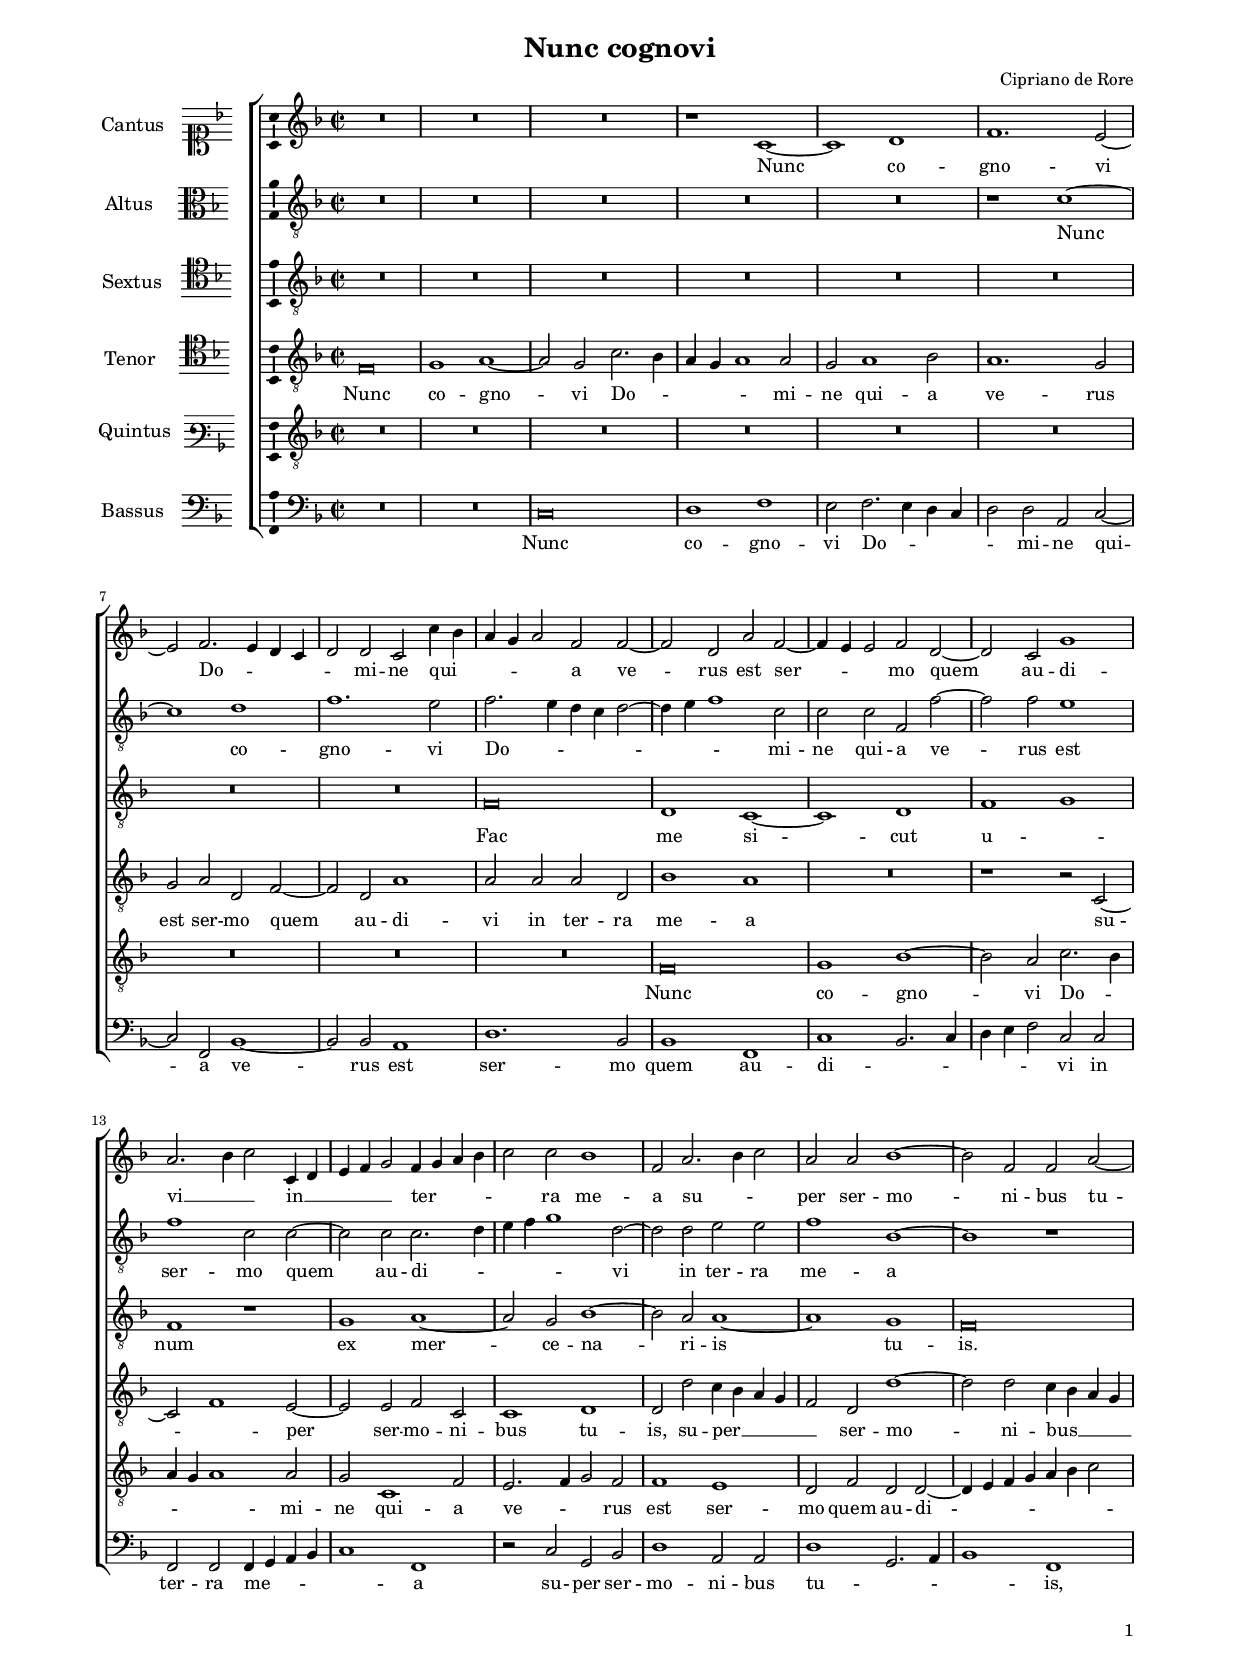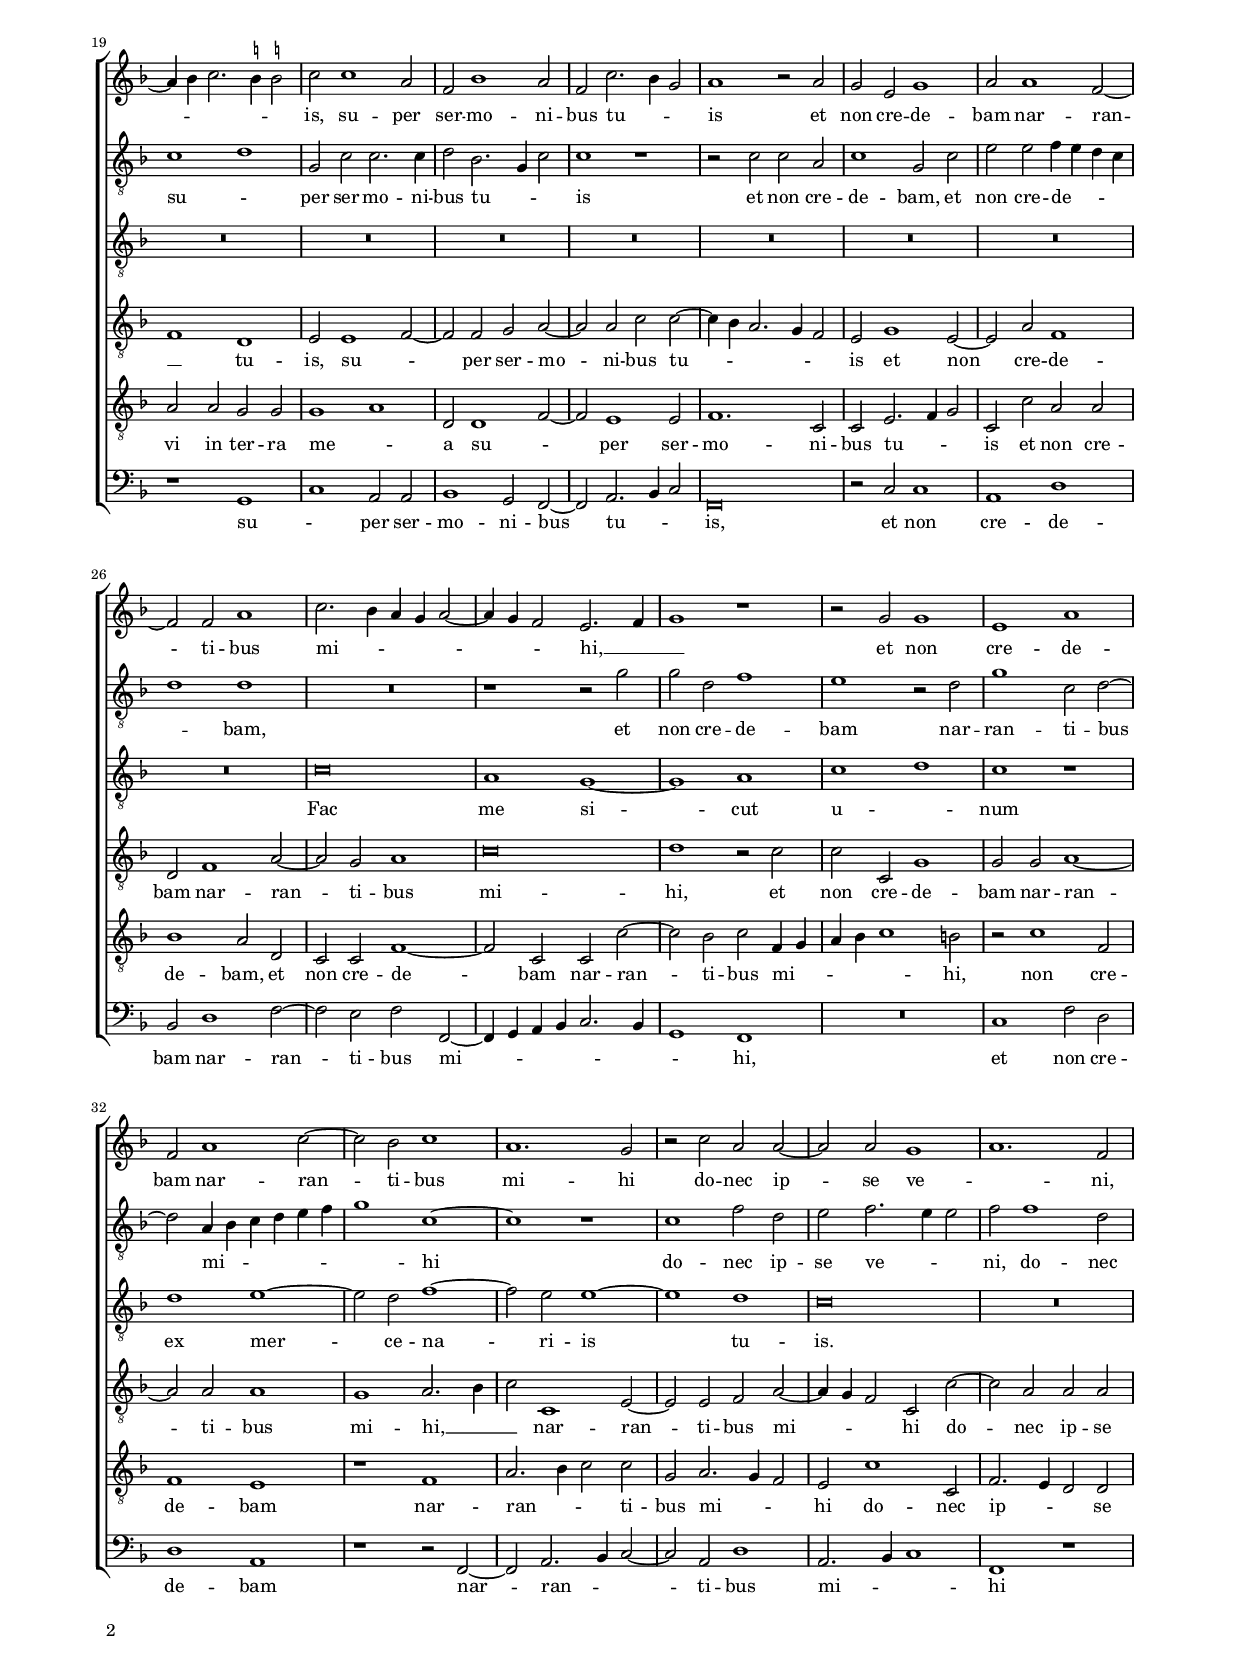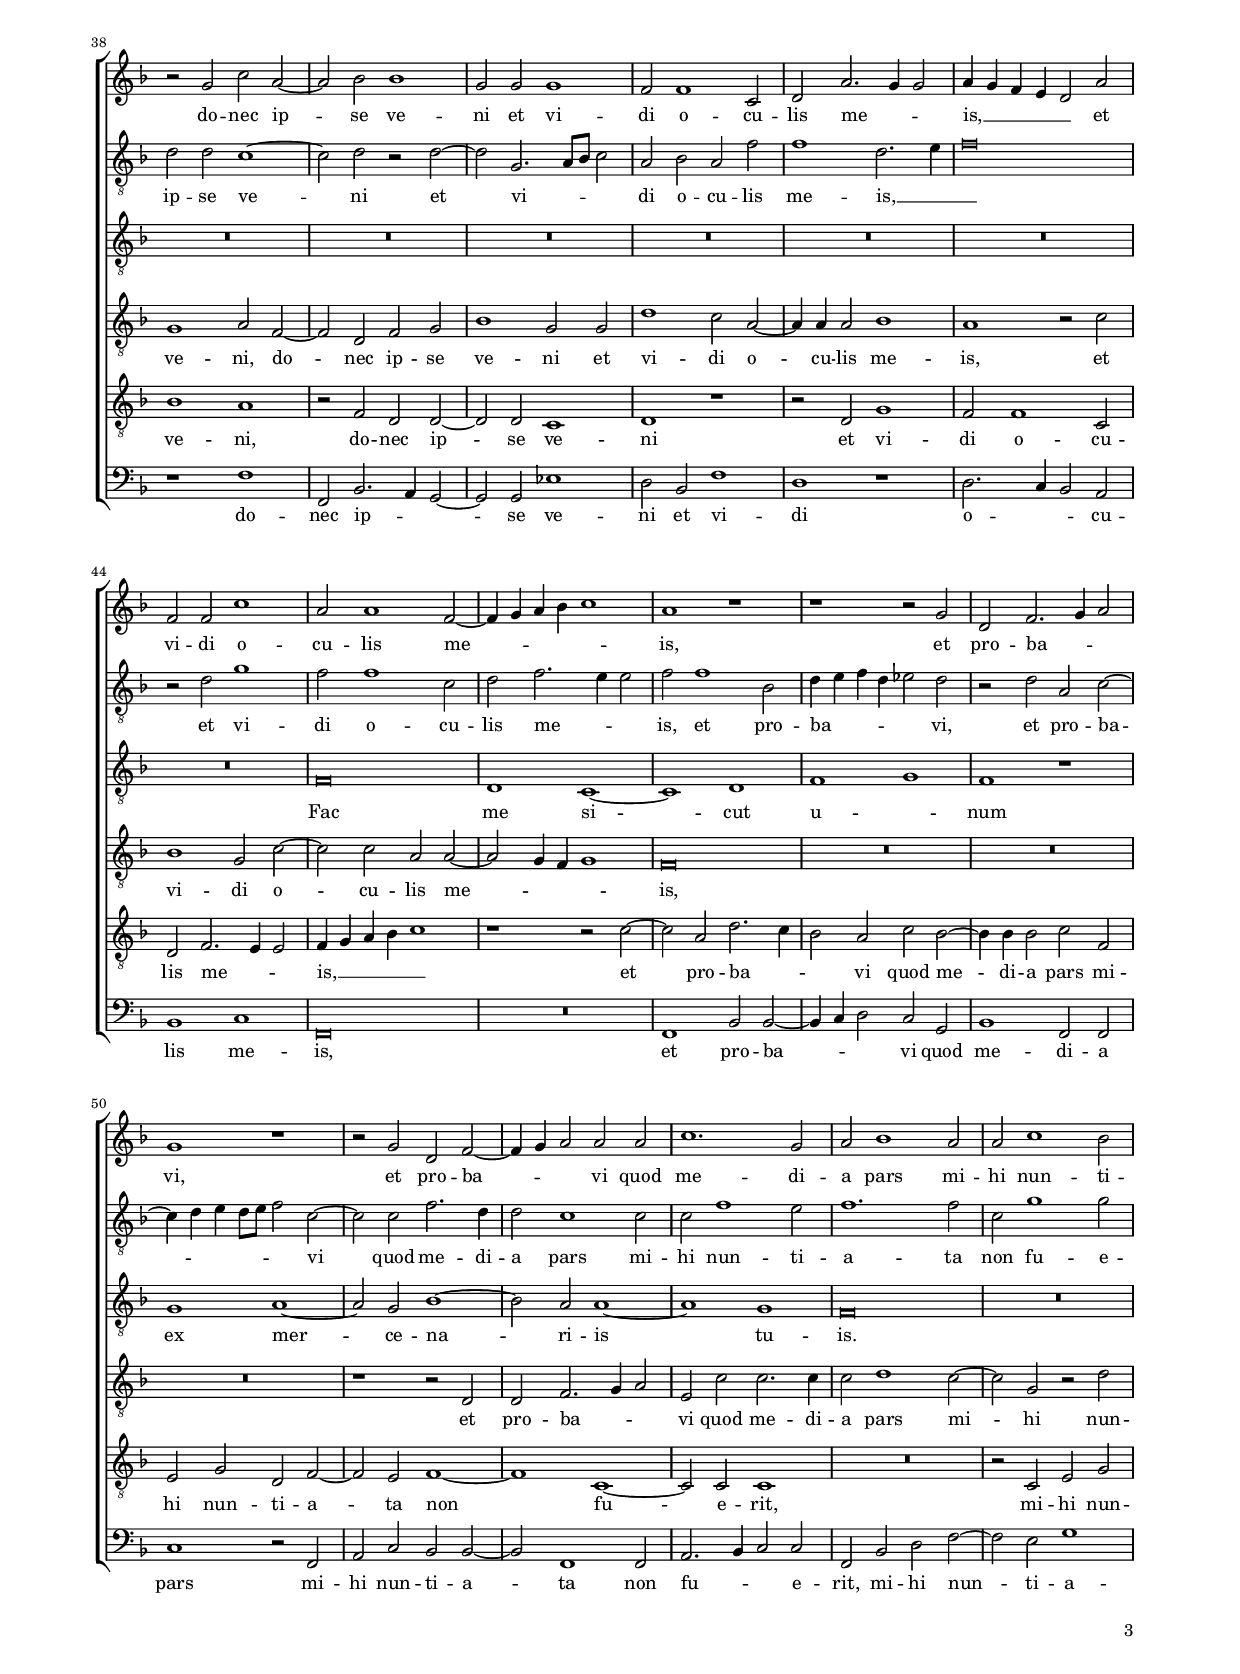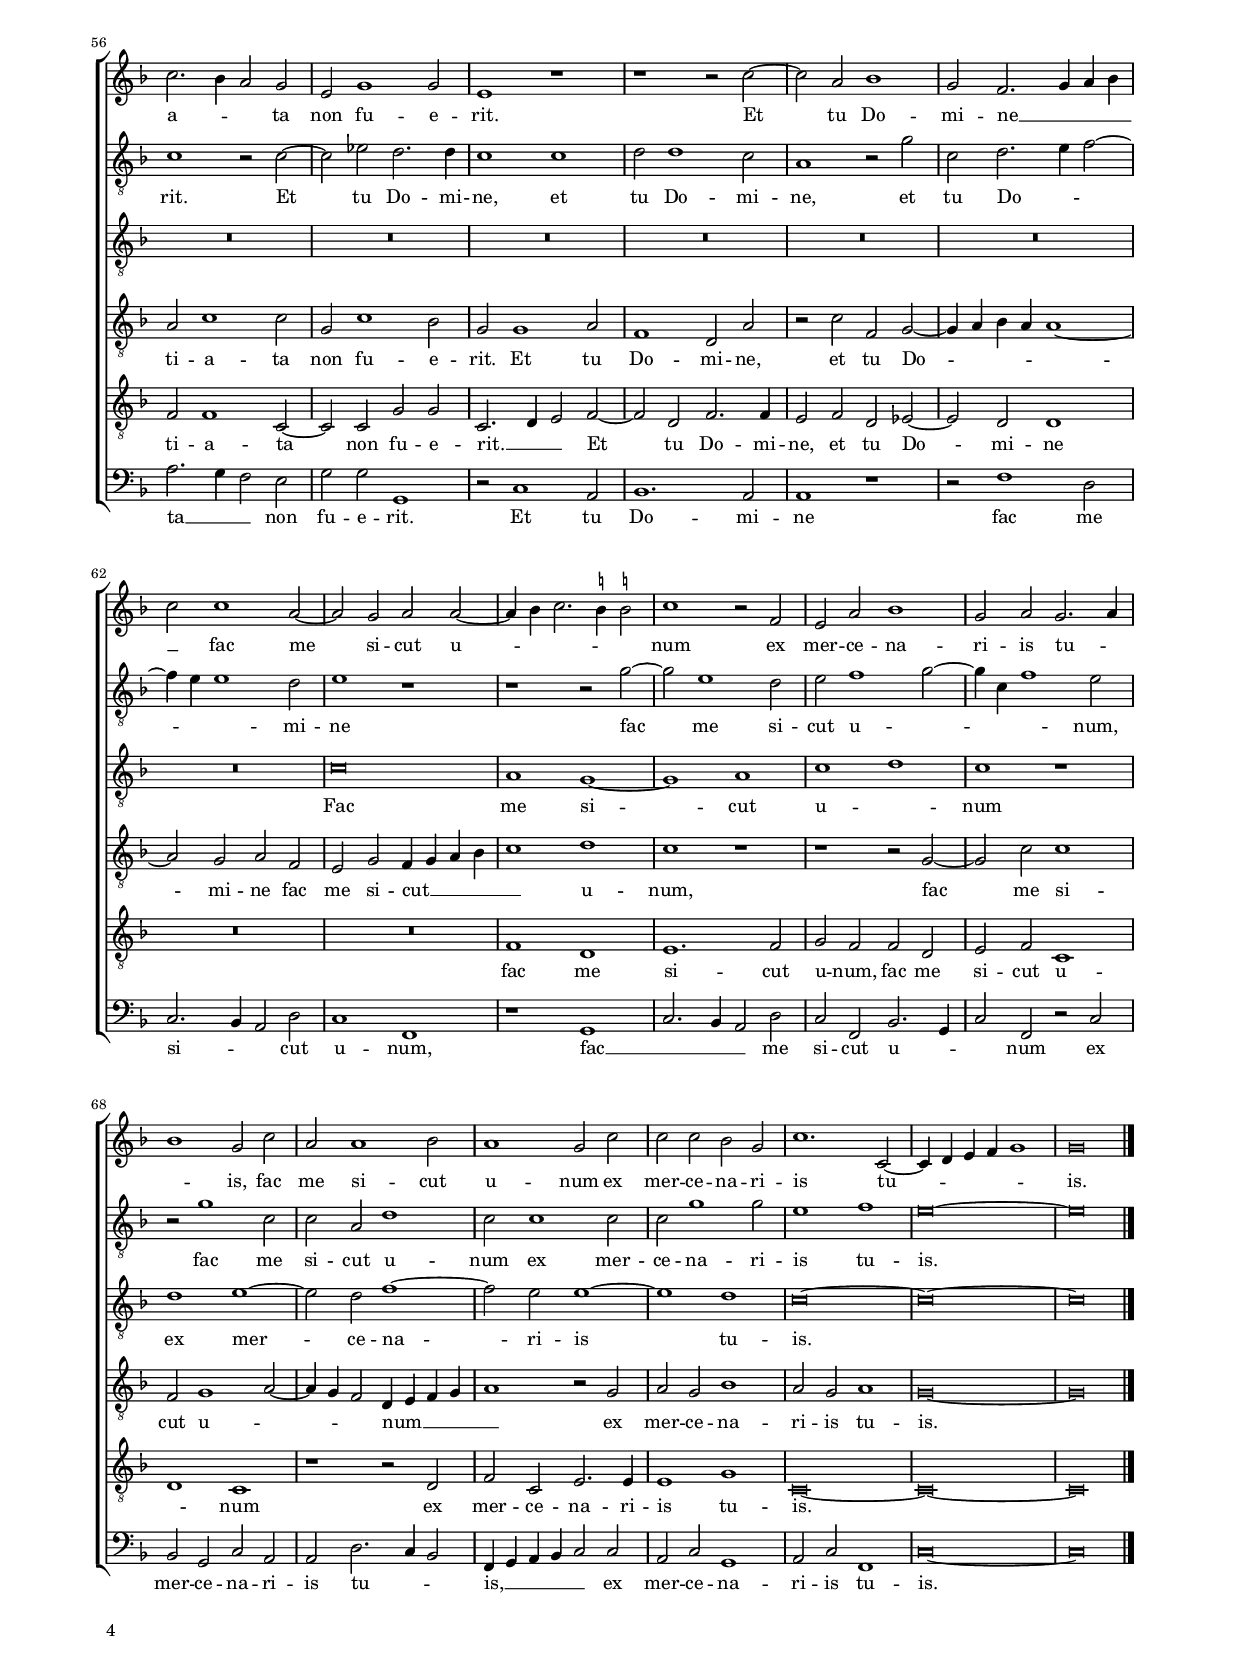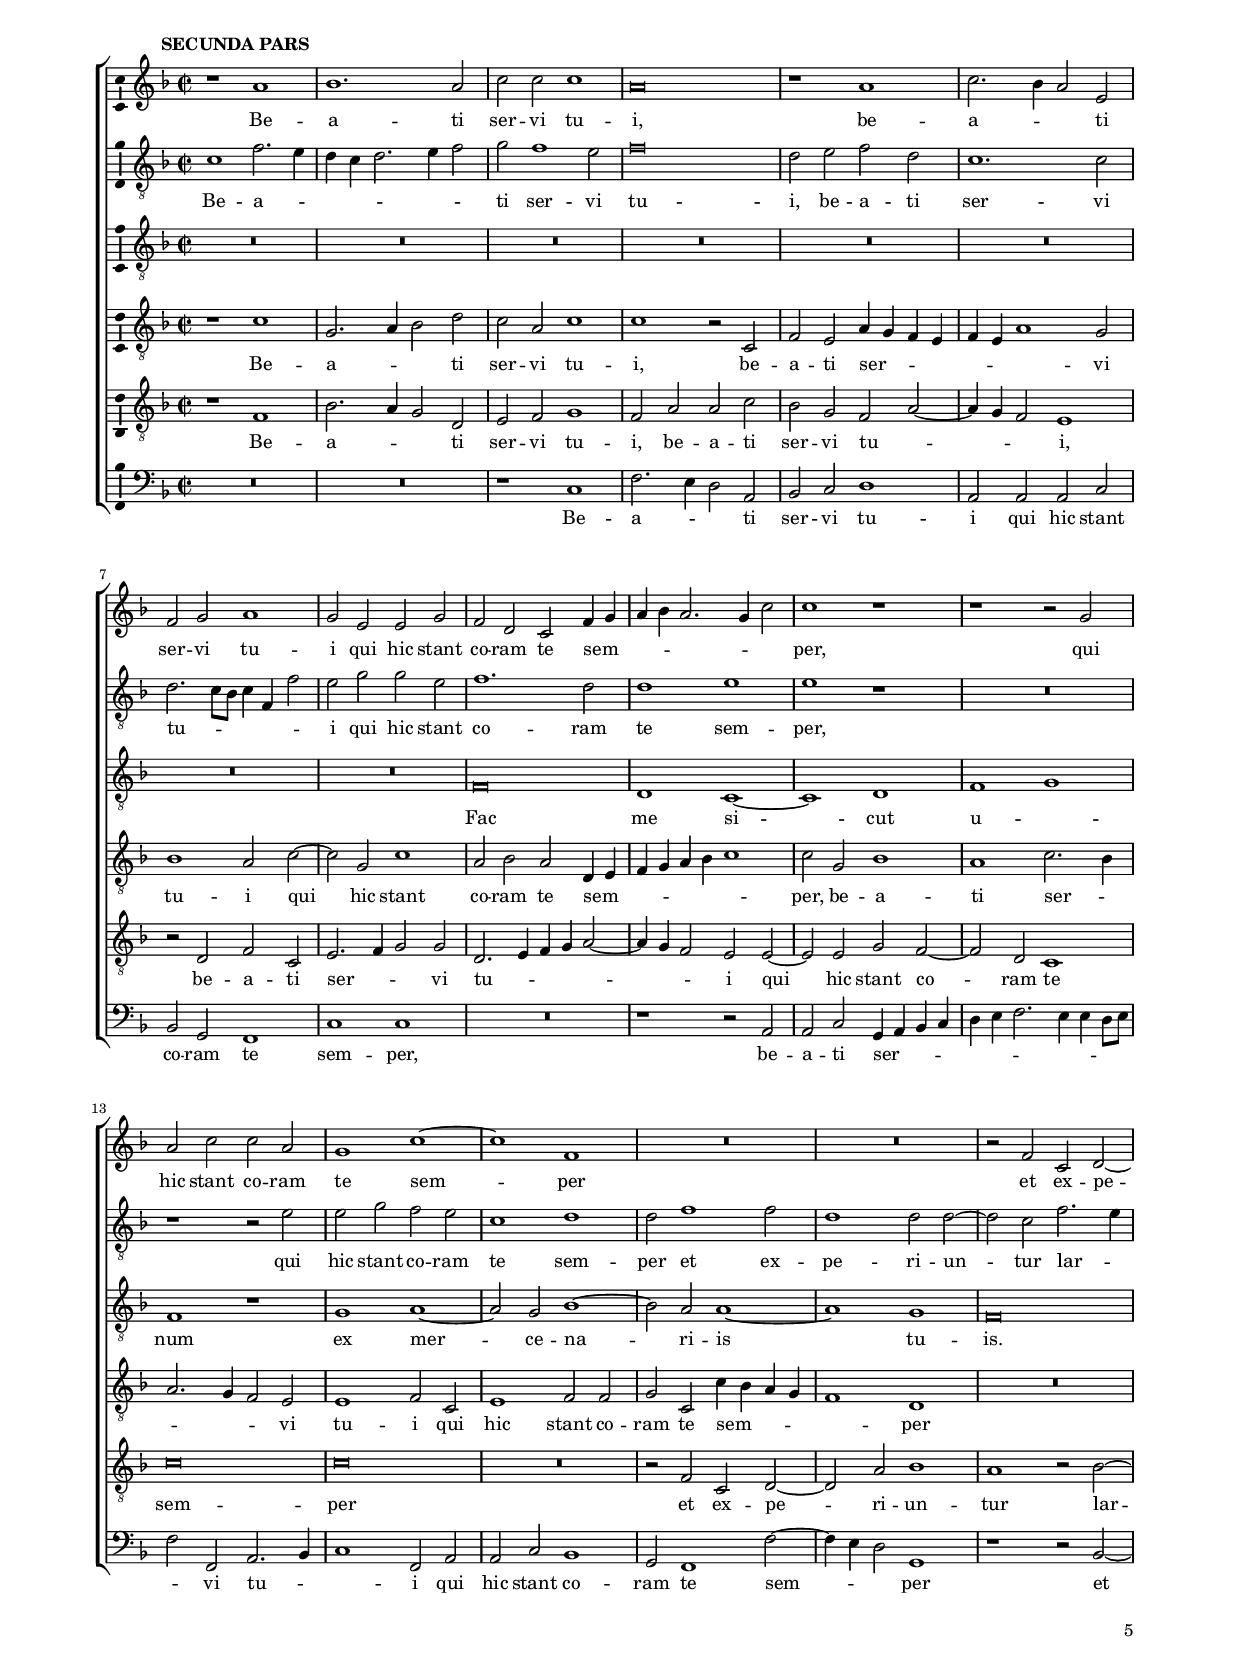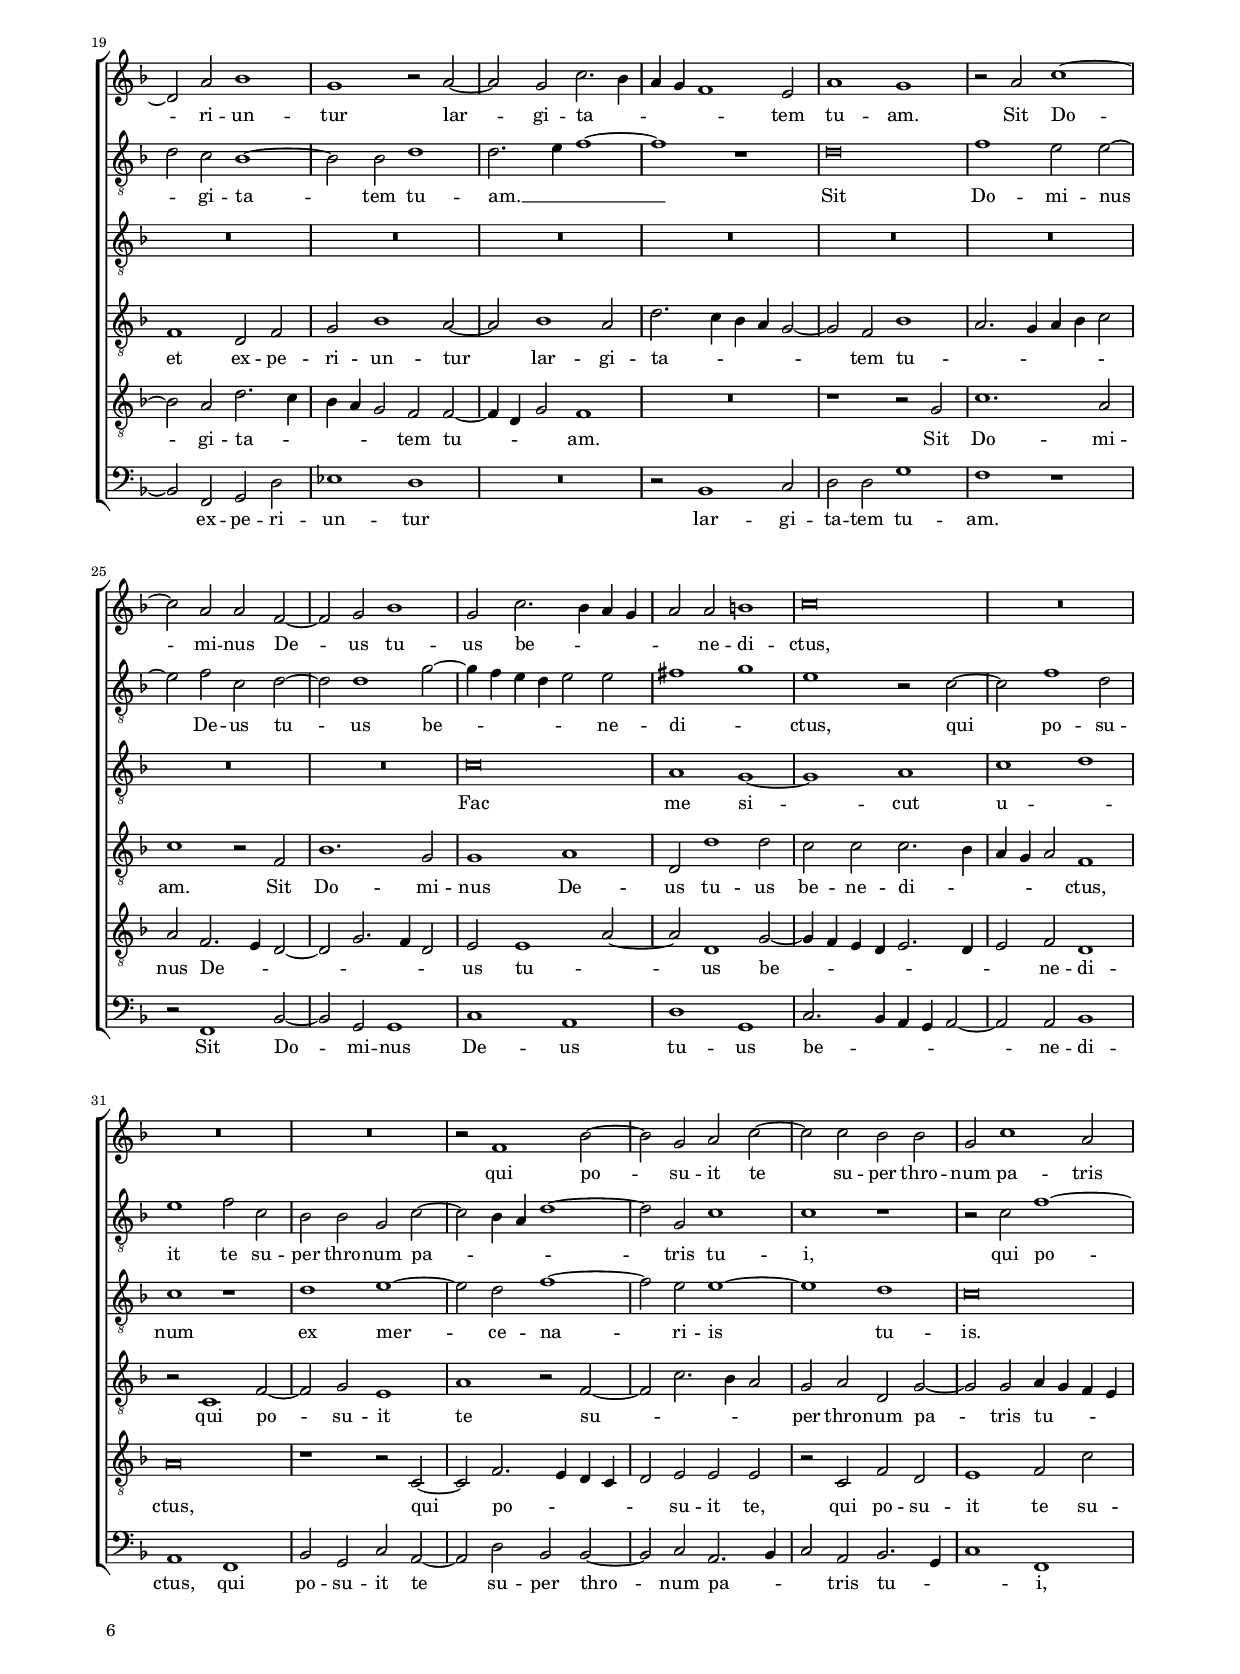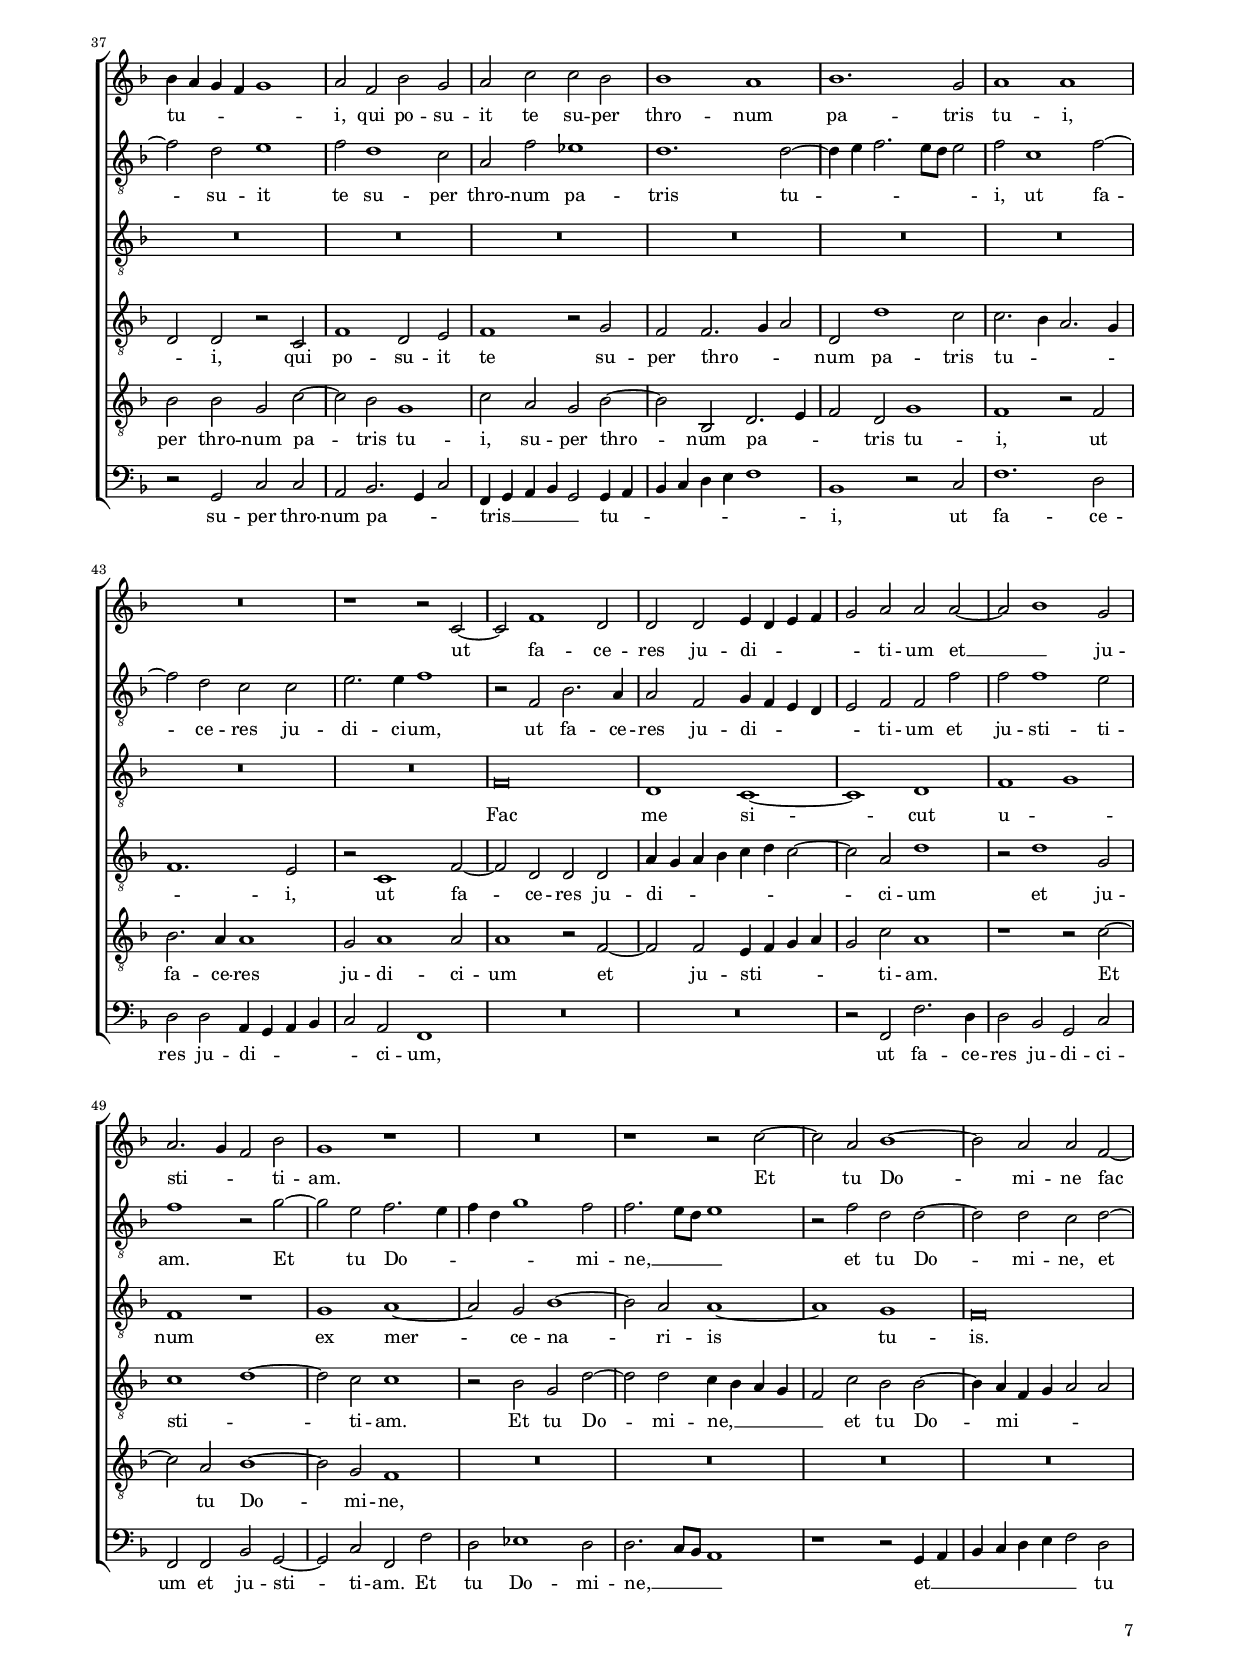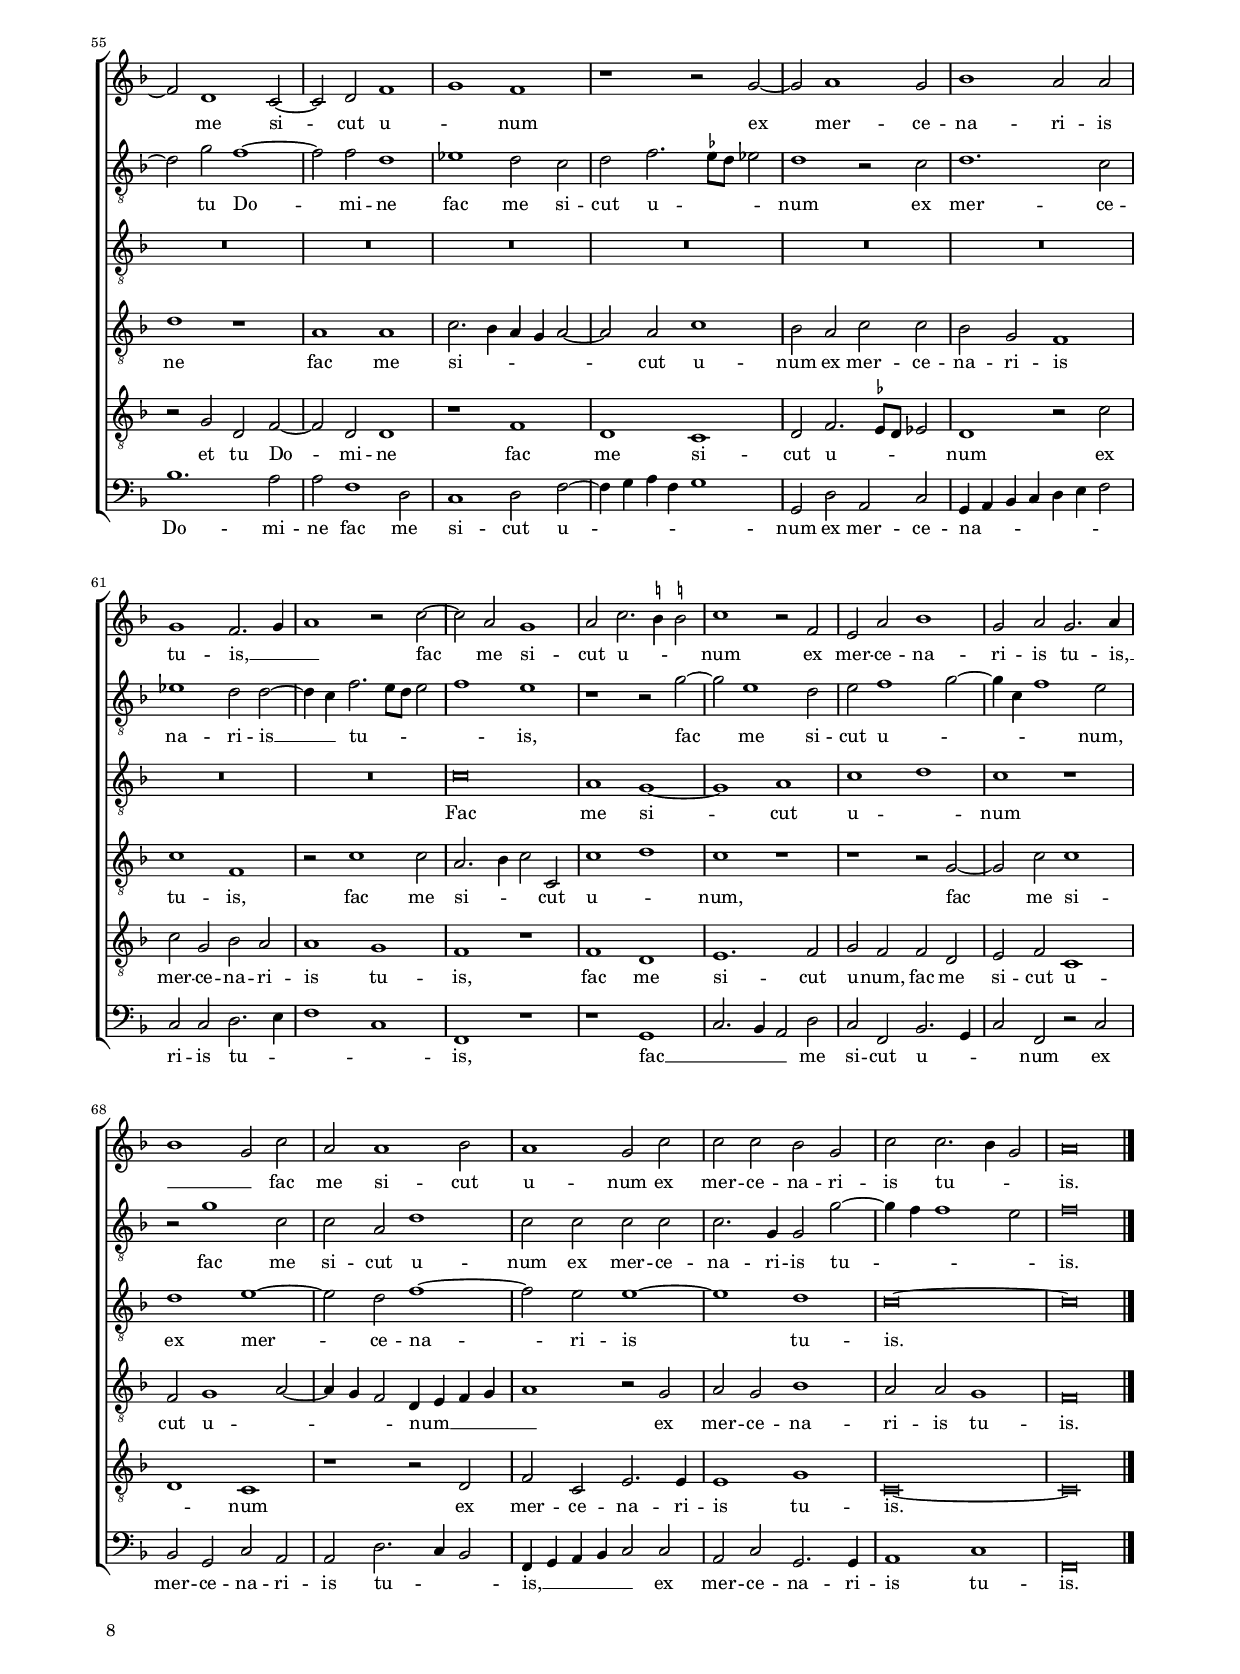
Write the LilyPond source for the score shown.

\header
{
  title="Nunc cognovi"
  composer="Cipriano de Rore"
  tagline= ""
}

\version "2.24.1"
\language deutsch
#(set-global-staff-size 15)
% #(set-default-paper-size "letter")
#(ly:set-option 'point-and-click #f)


	ficta = { \once \set suggestAccidentals = ##t }
	
	forget = #(define-music-function (music) (ly:music?) #{
		\accidentalStyle forget
		$music
		\accidentalStyle default
		#})

 

\paper
	{
	top-margin = 1.5 \cm
	bottom-margin = 1 \cm
	left-margin = 1.8 \cm
	right-margin = 1.8 \cm
	ragged-bottom = ##f
	ragged-last-bottom = ##t
	print-page-number = ##f
	score-system-spacing = #'((basic-distance . 17) (minimum-distance . 14) (padding . 5) (strechability . 250))
	system-system-spacing = #'((basic-distance . 17) (minimum-distance . 14) (padding . 5) (strechability . 250))
	oddFooterMarkup=\markup   \fill-line { "" \fromproperty #'page:page-number-string }
	evenFooterMarkup=\markup  \fill-line { \fromproperty #'page:page-number-string "" }
	last-bottom-spacing = #'((basic-distance . 12) (minimum-distance . 7) (padding . 4))
	systems-per-page = 3
%   page-count = 6
%	min-systems-per-page = 3
	}

global = {
	\key f \major
	\time 2/2 \set Score.measureLength = #(ly:make-moment 2/1)
    \set Score.tempoHideNote = ##t
    \tempo 2 = 90
    \skip 1*2*74  \bar "|."
	}
    


incipitcantus = \markup { \score {
	{
	\set Staff.instrumentName = \markup { \fontsize #1 "Cantus" }
	\key f \major
	\clef soprano
	s4 \bar ""
	}
	\layout  {
	raggedright = ##t
	indent = 1.6 \cm
	line-width = 2.4 \cm
	\context { \Staff \remove Time_signature_engraver }
	\override Staff.Clef.Y-extent = #'(0 . 0)
	}} \hspace #1 }
      
      
incipitaltus = \markup { \score {
	{
	\set Staff.instrumentName = \markup { \fontsize #1 "Altus" }
	\key f \major
	\clef alto
	s4 \bar ""
	}
	\layout  {
	raggedright = ##t
	indent = 1.6 \cm
	line-width = 2.4 \cm
	\context { \Staff \remove Time_signature_engraver }
	\override Staff.Clef.Y-extent = #'(0 . 0)
	}} \hspace #1 }


incipitsextus = \markup { \score {
	{
	\set Staff.instrumentName = \markup { \fontsize #1 "Sextus" }
	\key f \major
	\clef tenor
	s4 \bar ""
	}
	\layout  {
	raggedright = ##t
	indent = 1.6 \cm
	line-width = 2.4 \cm
	\context { \Staff \remove Time_signature_engraver }
	\override Staff.Clef.Y-extent = #'(0 . 0)
	}} \hspace #1 }


incipittenor = \markup { \score {
	{
	\set Staff.instrumentName = \markup { \fontsize #1 "Tenor" }
	\key f \major
	\clef tenor
	s4 \bar ""
	}
	\layout  {
	raggedright = ##t
	indent = 1.6 \cm
	line-width = 2.4 \cm
	\context { \Staff \remove Time_signature_engraver }
	\override Staff.Clef.Y-extent = #'(0 . 0)
	}} \hspace #1 }
      
      
incipitquintus = \markup { \score {
	{
	\set Staff.instrumentName = \markup { \fontsize #1 "Quintus" }
	\key f \major
	\clef varbaritone
	s4 \bar ""
	}
	\layout  {
	raggedright = ##t
	indent = 1.6 \cm
	line-width = 2.4 \cm
	\context { \Staff \remove Time_signature_engraver }
	\override Staff.Clef.Y-extent = #'(0 . 0)
	}} \hspace #1 }

      
incipitbassus = \markup { \score {
	{
	\set Staff.instrumentName = \markup { \fontsize #1 "Bassus" }
	\key f \major
	\clef bass
	s4 \bar ""
	}
	\layout  {
	raggedright = ##t
	indent = 1.6 \cm
	line-width = 2.4 \cm
	\context { \Staff \remove Time_signature_engraver }
	\override Staff.Clef.Y-extent = #'(0 . 0)
	}} \hspace #1 }


cantus =  \relative c''
	{
	R\breve
	R\breve
	R\breve
	r1 c,~
%5
	c1 d |
	f1. e2~
	e2 f2. e4 d c
	d2 d c c'4 b
	a4 g a2 f f~
%10
	f2 d a' f~ |
	f4 e e2 f d~
	d2 c g'1
	a2. b4 c2 c,4 d
	e4 f g2 f4 g a b
%15
	c2 c b1 |
	f2 a2. b4 c2
	a2 a b1~
	b2 f f a~
	a4 b c2. \ficta h4 \ficta h!2
%20
	c2 c1 a2 |
	f2 b1 a2
	f2 c'2. b4 g2
	a1 r2 a
	g2 e g1
%25
	a2 a1 f2~ |
	f2 f a1
	c2. b4 a g a2~
	a4 g f2 e2. f4
	g1 r
%30
	r2 g g1 |
	e1 a
	f2 a1 c2~
	c2 b c1
	a1. g2
%35
	r2 c a a~ |
	a2 a g1
	a1. f2
	r2 g c a~
	a2 b b1
%40
	g2 g g1 |
	f2 f1 c2
	d2 a'2. g4 g2
	a4 g f e d2 a'
	f2 f c'1
%45
	a2 a1 f2~ |
	f4 g a b c1
	a1 r
	r1 r2 g
	d2 f2. g4 a2
%50
	g1 r |
	r2 g d f~
	f4 g a2 a a
	c1. g2
	a2 b1 a2
%55
	a2 c1 b2 |
	c2. b4 a2 g
	e2 g1 g2
	e1 r
	r1 r2 c'~
%60
	c2 a b1 |
	g2 f2. g4 a b
	c2 c1 a2~
	a2 g a2 a~
	a4 b c2. \ficta h4 \ficta h!2
%65
	c1 r2 f, |
	e2 a b1
	g2 a g2. a4
	b1 g2 c
	a2 a1 b2
%70
	a1 g2 c |
	c2 c b g
	c1. c,2~
	c4 d e f g1
	g\breve |
	}


altus =  \relative c'
	{
	R\breve
	R\breve
	R\breve
	R\breve
%5
	R\breve |
	r1 c~
	c1 d
	f1. e2
	f2. e4 d c d2~
%10
	d4 e f1 c2 |
	c2 c f, f'~
	f2 f e1
	f1 c2 c~
	c2 c c2. d4
%15
	e4 f g1 d2~ |
	d2 d e e
	f1 b,~
	b1 r
	c1 d
%20
	g,2 c c2. c4 |
	d2 b2. g4 c2
	c1 r
	r2 c c a
	c1 g2 c
%25
	e2 e f4 e d c |
	d1 d
	R\breve
	r1 r2 g
	g2 d f1
%30
	e1 r2 d |
	g1 c,2 d~
	d2 a4 b c d e f
	g1 c,~
	c1 r
%35
	c1 f2 d |
	e2 f2. e4 e2
	f2 f1 d2
	d2 d c1~
	c2 d r d~
%40
	d2 g,2. a8 b c2 |
	a2 b a f'
	f1 d2. e4
	f\breve
	r2 d g1
%45
	f2 f1 c2 |
	d2 f2. e4 e2
	f2 f1 b,2
	d4 e f d es2 d
	r2 d a c~
%50
	c4 d e d8 e f2 c~ |
	c2 c f2. d4
	d2 c1 c2
	c2 f1 e2
	f1. f2
%55
	c2 g'1 g2 |
	c,1 r2 c~
	c2 es d2. d4
	c1 c
	d2 d1 c2
%60
	a1 r2 g' |
	c,2 d2. e4 f2~
	f4 e e1 d2
	e1 r
	r1 r2 g~
%65
	g2 e1 d2 |
	e2 f1 g2~
	g4 c, f1 e2
	r2 g1 c,2
	c2 a d1
%70
	c2 c1 c2 |
	c2 g'1 g2
	e1 f
	e\breve~
	e\breve |
	}


sextus = \relative c'
	{
	R\breve
	R\breve
	R\breve
	R\breve
%5
	R\breve |
	R\breve
	R\breve
	R\breve
	f,\breve
%10
	d1 c~ |
	c1 d
	f1 g
	f1 r
	g1 a~
%15
	a2 g b1~ |
	b2 a a1~
	a1 g
	f\breve
	R\breve
%20
	R\breve |
	R\breve
	R\breve
	R\breve
	R\breve
%25
	R\breve |
	R\breve
	c'\breve
	a1 g~
	g1 a
%30
	c1 d |
	c1 r
	d1 e~
	e2 d f1~
	f2 e e1~
%35
	e1 d |
	c\breve
	R\breve
	R\breve
	R\breve
%40
	R\breve |
	R\breve
	R\breve
	R\breve
	R\breve
%45
	f,\breve
	d1 c~ |
	c1 d
	f1 g
	f1 r
%50
	g1 a~
	a2 g b1~ |
	b2 a a1~
	a1 g
	f\breve
%55
	R\breve
	R\breve |
	R\breve
	R\breve
	R\breve
%60
	R\breve
	R\breve |
	R\breve
	c'\breve
	a1 g~
%65
	g1 a
	c1 d |
	c1 r
	d1 e~
	e2 d f1~
%70
	f2 e e1~
	e1 d |
	c\breve~
	c\breve~
	c\breve |
	}


tenor =  \relative c'
	{
	f,\breve
	g1 a~
	a2 g c2. b4
	a4 g a1 a2
%5
	g2 a1 b2 |
	a1. g2
	g2 a d, f~
	f2 d a'1
	a2 a a d,
%10
	b'1 a |
	R\breve
	r1 r2 c,~
	c2 f1 e2~
	e2 e f c
%15
	c1 d |
	d2 d' c4 b a g
	f2 d d'1~
	d2 d c4 b a g
	f1 d
%20
	e2 e1 f2~ |
	f2 f g a~
	a2 a c c~
	c4 b a2. g4 f2
	e2 g1 e2~
%25
	e2 a f1 |
	d2 f1 a2~
	a2 g a1
	c\breve
	d1 r2 c
%30
	c2 c, g'1 |
	g2 g a1~
	a2 a a1
	g1 a2. b4
	c2 c,1 e2~
%35
	e2 e f a~ |
	a4 g f2 c c'~
	c2 a a a
	g1 a2 f~
	f2 d f g
%40
	b1 g2 g |
	d'1 c2 a~
	a4 a a2 b1
	a1 r2 c
	b1 g2 c~
%45
	c2 c a a~ |
	a2 g4 f g1
	f\breve
	R\breve
	R\breve
%50
	R\breve |
	r1 r2 d
	d2 f2. g4 a2
	e2 c' c2. c4
	c2 d1 c2~
%55
	c2 g r d' |
	a2 c1 c2
	g2 c1 b2
	g2 g1 a2
	f1 d2 a'
%60
	r2 c f, g~ |
	g4 a b a a1~
	a2 g a f
	e2 g f4 g a b
	c1 d
%65
	c1 r |
	r1 r2 g~
	g2 c c1
	f,2 g1 a2~
	a4 g f2 d4 e f g
%70
	a1 r2 g |
	a2 g b1
	a2 g a1
	g\breve~
	g\breve |
	}


quintus  =  \relative c'
	{
	R\breve
	R\breve
	R\breve
	R\breve
%5
	R\breve |
	R\breve
	R\breve
	R\breve
	R\breve
%10
	f,\breve
	g1 b~
	b2 a c2. b4
	a4 g a1 a2
	g2 c,1 f2
%15
	e2. f4 g2 f |
	f1 e
	d2 f d d~
	d4 e f g a b c2
	a2 a g g
%20
	g1 a |
	d,2 d1 f2~
	f2 e1 e2
	f1. c2
	c2 e2. f4 g2
%25
	c,2 c' a a |
	b1 a2 d,
	c2 c f1~
	f2 c c c'~
	c2 b c f,4 g
%30
	a4 b c1 h2 |
	r2 c1 f,2
	f1 e
	r1 f
	a2. b4 c2 c
%35
	g2 a2. g4 f2 |
	e2 c'1 c,2
	f2. e4 d2 d
	b'1 a
	r2 f d d~
%40
	d2 d c1 |
	d1 r
	r2 d g1
	f2 f1 c2
	d2 f2. e4 e2
%45
	f4 g a b c1 |
	r1 r2 c~
	c2 a d2. c4
	b2 a c b~
	b4 b b2 c f,
%50
	e2 g d f~ |
	f2 e f1~
	f1 c~
	c2 c c1
	R\breve
%55
	r2 c e g |
	f2 f1 c2~
	c2 c g' g
	c,2. d4 e2 f~
	f2 d f2. f4
%60
	e2 f d es~ |
	es2 d d1
	R\breve
	R\breve
	f1 d
%65
	e1. f2 |
	g2 f f d
	e2 f c1
	d1 c
	r1 r2 d
%70
	f2 c e2. e4 |
	e1 g
	c,\breve~
	c\breve~
	c\breve |
	}


bassus  =  \relative c
	{
	R\breve
	R\breve
	c\breve
	d1 f
%5
	e2 f2. e4 d c |
	d2 d a c~
	c2 f, b1~
	b2 b a1
	d1. b2
%10
	b1 f |
	c'1 b2. c4
	d4 e f2 c c
	f,2 f f4 g a b
	c1 f,
%15
	r2 c' g b |
	d1 a2 a
	d1 g,2. a4
	b1 f
	r1 g
%20
	c1 a2 a |
	b1 g2 f~
	f2 a2. b4 c2
	f,\breve
	r2 c' c1
%25
	a1 d |
	b2 d1 f2~
	f2 e f f,~
	f4 g a b c2. b4
	g1 f
%30
	R\breve |
	c'1 f2 d
	d1 a
	r1 r2 f~
	f2 a2. b4 c2~
%35
	c2 a d1 |
	a2. b4 c1
	f,1 r
	r1 f'
	f,2 b2. a4 g2~
%40
	g2 g es'1 |
	d2 b f'1
	d1 r
	d2. c4 b2 a
	b1 c
%45
	f,\breve |
	R\breve
	f1 b2 b~
	b4 c d2 c g
	b1 f2 f
%50
	c'1 r2 f, |
	a2 c b b~
	b2 f1 f2
	a2. b4 c2 c
	f,2 b d f~
%55
	f2 e g1 |
	a2. g4 f2 e
	g2 g g,1
	r2 c1 a2
	b1. a2
%60
	a1 r |
	r2 f'1 d2
	c2. b4 a2 d
	c1 f,
	r1 g
%65
	c2. b4 a2 d |
	c2 f, b2. g4
	c2 f, r c'
	b2 g c a
	a2 d2. c4 b2
%70
	f4 g a b c2 c |
	a2 c g1
	a2 c f,1
	c'\breve~
	c\breve |
	}


lyricscantus = \lyricmode {
    Nunc co -- gno -- vi Do -- _ _ _ _ mi -- ne qui -- _ _ _ _ a ve -- rus est ser -- _ _ mo
    quem au -- di -- vi __ _ _ in __ _ _ _ _ ter -- _ _ _ _ ra me -- a
    su -- _ _ per ser -- mo -- ni -- bus tu -- _ _ _ _ is,
    su -- per ser -- mo -- ni -- bus tu -- _ _ is
    et non cre -- de -- bam nar -- ran -- ti -- bus mi -- _ _ _ _ _ _ hi, __ _ _
    et non cre -- de -- bam nar -- ran -- ti -- bus mi -- hi
    do -- nec ip -- se ve -- _ ni,
    do -- nec ip -- se ve -- ni
    et vi -- di o -- cu -- lis me -- _ _ is, __ _ _ _ _
    et vi -- di o -- cu -- lis me -- _ _ _ _ is,
    et pro -- ba -- _ _ vi,
    et pro -- ba -- _ _ vi quod me -- di -- a pars mi -- hi nun -- ti -- a -- _ _ ta non fu -- e -- rit.
    Et tu Do -- mi -- ne __ _ _ _ _
    fac me si -- cut u -- _ _ _ _ num ex mer -- ce -- na -- ri -- is tu -- _ _ is,
    fac me si -- cut u -- num
    ex mer -- ce -- na -- ri -- is tu -- _ _ _ _ is.
	}


lyricsaltus = \lyricmode {
    Nunc co -- gno -- vi Do -- _ _ _ _ _ _ mi -- ne qui -- a ve -- rus est ser -- mo
    quem au -- di -- _ _ _ _ vi in ter -- ra me -- a
    su -- _ per ser -- mo -- ni -- bus tu -- _ _ is
    et non cre -- de -- bam,
    et non cre -- de -- _ _ _ _ bam,
    et non cre -- de -- bam nar -- ran -- ti -- bus mi -- _ _ _ _ _ _ hi
    do -- nec ip -- se ve -- _ _ ni,
    do -- nec ip -- se ve -- ni
    et vi -- _ _ _ di o -- cu -- lis me -- is, __ _ _
    et vi -- di o -- cu -- lis me -- _ _ is,
    et pro -- ba -- _ _ _ _ vi,
    et pro -- ba -- _ _ _ _ _ vi quod me -- di -- a pars mi -- hi nun -- ti -- a -- ta non fu -- e -- rit.
    Et tu Do -- mi -- ne,
    et tu Do -- mi -- ne,
    et tu Do -- _ _ _ _ mi -- ne
    fac me si -- cut u -- _ _ _ num,
    fac me si -- cut u -- num
    ex mer -- ce -- na -- ri -- is tu -- is.
	}


lyricssextus = \lyricmode {
    Fac me si -- cut u -- _ num ex mer -- ce -- na -- ri -- is tu -- is.
    Fac me si -- cut u -- _ num ex mer -- ce -- na -- ri -- is tu -- is.
    Fac me si -- cut u -- _ num ex mer -- ce -- na -- ri -- is tu -- is.
    Fac me si -- cut u -- _ num ex mer -- ce -- na -- ri -- is tu -- is.
	}


lyricstenor = \lyricmode {
    Nunc co -- gno -- vi Do -- _ _ _ _ mi -- ne qui -- a ve -- rus est ser -- mo
    quem au -- di -- vi in ter -- ra me -- a
    su -- _ per ser -- mo -- ni -- bus tu -- is,
    su -- per __ _ _ _ _ ser -- mo -- ni -- bus __ _ _ _ _ tu -- is,
    su -- _ per ser -- mo -- ni -- bus tu -- _ _ _ _ is
    et non cre -- de -- bam nar -- ran -- ti -- bus mi -- hi,
    et non cre -- de -- bam nar -- ran -- ti -- bus mi -- hi, __ _ _
    nar -- ran -- ti -- bus mi -- _ _ hi
    do -- nec ip -- se ve -- ni,
    do -- nec ip -- se ve -- ni
    et vi -- di o -- cu -- lis me -- is,
    et vi -- di o -- cu -- lis me -- _ _ _ is,
    et pro -- ba -- _ _ vi quod me -- di -- a pars mi -- hi nun -- ti -- a -- ta non fu -- e -- rit.
    Et tu Do -- mi -- ne,
    et tu Do -- _ _ _ _ mi -- ne
    fac me si -- cut __ _ _ _ _ u -- num,
    fac me si -- cut u -- _ _ _ num __ _ _ _ _
    ex mer -- ce -- na -- ri -- is tu -- is.
	}


lyricsquintus = \lyricmode {
    Nunc co -- gno -- vi Do -- _ _ _ _ mi -- ne qui -- a ve -- _ _ rus est ser -- mo
    quem au -- di -- _ _ _ _ _ _ vi in ter -- ra me -- _ a
    su -- _ per ser -- mo -- ni -- bus tu -- _ _ is
    et non cre -- de -- bam,
    et non cre -- de -- bam nar -- ran -- ti -- bus mi -- _ _ _ _ hi,
    non cre -- de -- bam nar -- ran -- _ _ ti -- bus mi -- _ _ hi
    do -- nec ip -- _ _ se ve -- ni,
    do -- nec ip -- se ve -- ni
    et vi -- di o -- cu -- lis me -- _ _ is, __ _ _ _ _
    et pro -- ba -- _ _ vi quod me -- di -- a pars mi -- hi nun -- ti -- a -- ta non fu -- e -- rit,
    mi -- hi nun -- ti -- a -- ta non fu -- e -- rit. __ _ _
    Et tu Do -- mi -- ne,
    et tu Do -- mi -- ne
    fac me si -- cut u -- num,
    fac me si -- cut u -- _ num
    ex mer -- ce -- na -- ri -- is tu -- is.
	}


lyricsbassus = \lyricmode {
    Nunc co -- gno -- vi Do -- _ _ _ _ mi -- ne qui -- a ve -- rus est ser -- mo
    quem au -- di -- _ _ _ _ _ vi in ter -- ra me -- _ _ _ _ a
    su -- per ser -- mo -- ni -- bus tu -- _ _ _ is,
    su -- _ per ser -- mo -- ni -- bus tu -- _ _ is,
    et non cre -- de -- bam nar -- ran -- ti -- bus mi -- _ _ _ _ _ _ hi,
    et non cre -- de -- bam nar -- ran -- _ _ ti -- bus mi -- _ _ hi
    do -- nec ip -- _ _ se ve -- ni
    et vi -- di o -- _ _ cu -- lis me -- is,
    et pro -- ba -- _ _ vi quod me -- di -- a pars mi -- hi nun -- ti -- a -- ta non fu -- _ _ e -- rit,
    mi -- hi nun -- ti -- a -- ta __ _ _ non fu -- e -- rit.
    Et tu Do -- mi -- ne
    fac me si -- _ _ cut u -- num,
    fac __ _ _ _ me si -- cut u -- _ _ num
    ex mer -- ce -- na -- ri -- is tu -- _ _ is, __ _ _ _ _
    ex mer -- ce -- na -- ri -- is tu -- is.
	}


\score
{  
    \transpose c c {
	\new ChoirStaff \with { \override StaffGrouper.staff-staff-spacing.basic-distance = #12 }
	<<

	\new Staff << \global
	\new Voice="v1" {
		\set Staff.instrumentName=\incipitcantus
		\set Staff.midiInstrument = "reed organ"
		\clef violin
		\cantus }
	\new Lyrics \lyricsto "v1" {\lyricscantus }
	>>


	\new Staff << \global
	\new Voice="v2" {
		\set Staff.instrumentName=\incipitaltus
		\set Staff.midiInstrument = "reed organ"
		\clef "G_8" % violin
		\altus}
	\new Lyrics \lyricsto "v2" {\lyricsaltus }
	>>


	\new Staff << \global
	\new Voice="v6" {
		\set Staff.instrumentName=\incipitsextus
		\set Staff.midiInstrument = "reed organ"
		\clef "G_8"
		\sextus}
	\new Lyrics \lyricsto "v6" {\lyricssextus }
	>>


	\new Staff << \global
	\new Voice="v3" {
		\set Staff.instrumentName=\incipittenor
		\set Staff.midiInstrument = "reed organ"
		\clef "G_8"
		\tenor }
	\new Lyrics \lyricsto "v3" {\lyricstenor }
	>>


	\new Staff << \global
	\new Voice="v5" {
		\set Staff.instrumentName=\incipitquintus
		\set Staff.midiInstrument = "reed organ"
		\clef "G_8"
		\quintus}
	\new Lyrics \lyricsto "v5" {\lyricsquintus }
	>>


	\new Staff << \global
	\new Voice="v4" {
		\set Staff.instrumentName=\incipitbassus
		\set Staff.midiInstrument = "reed organ"
		\clef bass 
		\bassus }
	\new Lyrics \lyricsto "v4" {\lyricsbassus}
	>>

	>>
	} % transpose

	\layout
	{
	indent = 2.6 \cm
%	\context { \Lyrics \override VerticalAxisGroup.nonstaff-relatedstaff-spacing.padding = #2 }
%	\context { \Lyrics \override LyricText.font-size = #1 }
	\context { \Staff \consists Ambitus_engraver }
	\context { \Staff \override TimeSignature.break-visibility = #end-of-line-invisible }
	\context { \Score \override BarNumber.padding = #2 }
	\context { \Voice \override NoteHead.style = #'baroque }
	}

\midi
	{
	}

}

%%%%%%%%%%%%%%%%%%%%  SECUNDA PARS   %%%%%%%%%%%%%%%%%%%%


global = {
	\key f \major
	\time 2/2 \set Score.measureLength = #(ly:make-moment 2/1)
	\set Score.tempoHideNote = ##t
	\tempo 2 = 90
	\skip 1*2*73  \bar "|."
	}


cantus =  \relative c''
	{
	r1 a
	b1. a2
	c2 c c1
	a\breve
%5
	r1 a |
	c2. b4 a2 e
	f2 g a1
	g2 e e g
	f2 d c f4 g
%10
	a4 b a2. g4 c2 |
	c1 r
	r1 r2 g
	a2 c c a
	g1 c~
%15
	c1 f, |
	R\breve
	R\breve
	r2 f c d~
	d2 a' b1
%20
	g1 r2 a~ |
	a2 g c2. b4
	a4 g f1 e2
	a1 g
	r2 a c1~
%25
	c2 a a f~ |
	f2 g b1
	g2 c2. b4 a g
	a2 a h1
	c\breve
%30
	R\breve |
	R\breve
	R\breve
	r2 f,1 b2~
	b2 g a c~
%35
	c2 c b b |
	g2 c1 a2
	b4 a g f g1
	a2 f b g
	a2 c c b
%40
	b1 a |
	b1. g2
	a1 a
	R\breve
	r1 r2 c,~
%45
	c2 f1 d2 |
	d2 d e4 d e f
	g2 a a a~
	a2 b1 g2
	a2. g4 f2 b
%50
	g1 r |
	R\breve
	r1 r2 c~
	c2 a b1~
	b2 a a f~
%55
	f2 d1 c2~ |
	c2 d f1
	g1 f
	r1 r2 g~
	g2 a1 g2
%60
	b1 a2 a |
	g1 f2. g4
	a1 r2 c~
	c2 a g1
	a2 c2. \ficta h4 \ficta h!2
%65
	c1 r2 f, |
	e2 a b1
	g2 a g2. a4
	b1 g2 c
	a2 a1 b2
%70
	a1 g2 c |
	c2 c b g
	c2 c2. b4 g2
	a\breve |
	}


altus =  \relative c'
    {
	c1 f2. e4
	d4 c d2. e4 f2
	g2 f1 e2
	f\breve
%5
	d2 e f d |
	c1. c2
	d2. c8 b c4 f, f'2
	e2 g g e
	f1. d2
%10
	d1 e |
	e1 r
	R\breve
	r1 r2 e
	e2 g f e
%15
	c1 d |
	d2 f1 f2
	d1 d2 d~
	d2 c f2. e4
	d2 c b1~
%20
	b2 b d1 |
	d2. e4 f1~
	f1 r
	d\breve
	f1 e2 e~
%25
	e2 f c d~ |
	d2 d1 g2~
	g4 f e d e2 e
	fis1 g
	e1 r2 c~
%30
	c2 f1 d2 |
	e1 f2 c
	b2 b g c~
	c2 b4 a d1~
	d2 g, c1
%35
	c1 r |
	r2 c f1~
	f2 d e1
	f2 d1 c2
	a2 f' es1
%40
	d1. d2~ |
	d4 e f2. e8 d e2
	f2 c1 f2~
	f2 d c c
	e2. e4 f1
%45
	r2 f, b2. a4 |
	a2 f g4 f e d
	e2 f f f'
	f2 f1 e2
	f1 r2 g~
%50
	g2 e f2. e4 |
	f4 d g1 f2
	f2. e8 d e1
	r2 f d d~
	d2 d c d~
%55
	d2 g f1~ |
	f2 f d1
	es1 d2 c
	d2 f2. \ficta es8 d es!2
	d1 r2 c
%60
	d1. c2 |
	es1 d2 d~
	d4 c f2. e8 d e2
	f1 e
	r1 r2 g~
%65
	g2 e1 d2 |
	e2 f1 g2~
	g4 c, f1 e2
	r2 g1 c,2
	c2 a d1
%70
	c2 c c c |
	c2. g4 g2 g'~
	g4 f f1 e2
	f\breve |
	}


sextus = \relative c'
	{
	R\breve
	R\breve
	R\breve
	R\breve
%5
	R\breve |
	R\breve
	R\breve
	R\breve
	f,\breve
%10
	d1 c~ |
	c1 d
	f1 g
	f1 r
	g1 a~
%15
	a2 g b1~ |
	b2 a a1~
	a1 g
	f\breve
	R\breve
%20
	R\breve |
	R\breve
	R\breve
	R\breve
	R\breve
%25
	R\breve |
	R\breve
	c'\breve
	a1 g~
	g1 a
%30
	c1 d |
	c1 r
	d1 e~
	e2 d f1~
	f2 e e1~
%35
	e1 d |
	c\breve
	R\breve
	R\breve
	R\breve
%40
	R\breve |
	R\breve
	R\breve
	R\breve
	R\breve
%45
	f,\breve
	d1 c~ |
	c1 d
	f1 g
	f1 r
%50
	g1 a~
	a2 g b1~ |
	b2 a a1~
	a1 g
	f\breve
%55
	R\breve
	R\breve |
	R\breve
	R\breve
	R\breve
%60
	R\breve
	R\breve |
	R\breve
	c'\breve
	a1 g~
%65
	g1 a
	c1 d |
	c1 r
	d1 e~
	e2 d f1~
%70
	f2 e e1~
	e1 d |
	c\breve~
	c\breve |
	}


tenor =  \relative c'
	{
	r1 c
	g2. a4 b2 d
	c2 a c1
	c1 r2 c,
%5
	f2 e a4 g f e |
	f4 e a1 g2
	b1 a2 c~
	c2 g c1
	a2 b a d,4 e
%10
	f4 g a b c1 |
	c2 g b1
	a1 c2. b4
	a2. g4 f2 e
	e1 f2 c
%15
	e1 f2 f |
	g2 c, c'4 b a g
	f1 d
	R\breve
	f1 d2 f
%20
	g2 b1 a2~ |
	a2 b1 a2
	d2. c4 b a g2~
	g2 f b1
	a2. g4 a b c2
%25
	c1 r2 f, |
	b1. g2
	g1 a
	d,2 d'1 d2
	c2 c c2. b4
%30
	a4 g a2 f1 |
	r2 c1 f2~
	f2 g e1
	a1 r2 f~
	f2 c'2. b4 a2
%35
	g2 a d, g~ |
	g2 g a4 g f e
	d2 d r c
	f1 d2 e
	f1 r2 g
%40
	f2 f2. g4 a2 |
	d,2 d'1 c2
	c2. b4 a2. g4
	f1. e2
	r2 c1 f2~
%45
	f2 d d d |
	a'4 g a b c d c2~
	c2 a d1
	r2 d1 g,2
	c1 d~
%50
	d2 c c1 |
	r2 b g d'~
	d2 d c4 b a g
	f2 c' b b~
	b4 a f g a2 a
%55
	d1 r |
	a1 a
	c2. b4 a g a2~
	a2 a c1
	b2 a c c
%60
	b2 g f1 |
	c'1 f,
	r2 c'1 c2
	a2. b4 c2 c,
	c'1 d
%65
	c1 r |
	r1 r2 g~
	g2 c c1
	f,2 g1 a2~
	a4 g f2 d4 e f g
%70
	a1 r2 g |
	a2 g b1
	a2 a g1
	f\breve |
	}


quintus  =  \relative c'
	{
	r1 f,
	b2. a4 g2 d
	e2 f g1
	f2 a a c
%5
	b2 g f a~ |
	a4 g f2 e1
	r2 d f c
	e2. f4 g2 g
	d2. e4 f g a2~
%10
	a4 g f2 e e~ |
	e2 e g f~
	f2 d c1
	c'\breve
	c\breve
%15
	R\breve |
	r2 f, c d~
	d2 a' b1
	a1 r2 b~
	b2 a d2. c4
%20
	b4 a g2 f f~ |
	f4 d g2 f1
	R\breve
	r1 r2 g
	c1. a2
%25
	a2 f2. e4 d2~ |
	d2 g2. f4 d2
	e2 e1 a2~
	a2 d,1 g2~
	g4 f e d e2. d4
%30
	e2 f d1 |
	a'\breve
	r1 r2 c,~
	c2 f2. e4 d c
	d2 e e e
%35
	r2 c f d |
	e1 f2 c'
	b2 b g c~
	c2 b g1
	c2 a g b~
%40
	b2 b, d2. e4 |
	f2 d g1
	f1 r2 f
	b2. a4 a1
	g2 a1 a2
%45
	a1 r2 f~ |
	f2 f e4 f g a
	g2 c a1
	r1 r2 c~
	c2 a b1~
%50
	b2 g f1 |
	R\breve
	R\breve
	R\breve
	R\breve
%55
	r2 g d f~ |
	f2 d d1
	r1 f
	d1 c
	d2 f2. \ficta es8 d es!2
%60
	d1 r2 c' |
	c2 g b a
	a1 g
	f1 r
	f1 d
%65
	e1. f2 |
	g2 f f d
	e2 f c1
	d1 c
	r1 r2 d
%70
	f2 c e2. e4 |
	e1 g
	c,\breve~
	c\breve |
	}


bassus  =  \relative c
	{
	R\breve
	R\breve
	r1 c
	f2. e4 d2 a
%5
	b2 c d1 |
	a2 a a c
	b2 g f1
	c'1 c
	R\breve
%10
	r1 r2 a |
	a2 c g4 a b c
	d4 e f2. e4 e d8 e
	f2 f, a2. b4
	c1 f,2 a
%15
	a2 c b1 |
	g2 f1 f'2~
	f4 e d2 g,1
	r1 r2 b~
	b2 f g d'
%20
	es1 d |
	R\breve
	r2 b1 c2
	d2 d g1
	f1 r
%25
	r2 f,1 b2~ |
	b2 g g1
	c1 a
	d1 g,
	c2. b4 a g a2~
%30
	a2 a b1 |
	a1 f
	b2 g c a~
	a2 d b b~
	b2 c a2. b4
%35
	c2 a b2. g4 |
	c1 f,
	r2 g c c
	a2 b2. g4 c2
	f,4 g a b g2 g4 a
%40
	b4 c d e f1 |
	b,1 r2 c
	f1. d2
	d2 d a4 g a b
	c2 a f1
%45
	R\breve |
	R\breve
	r2 f f'2. d4
	d2 b g c
	f,2 f b g~
%50
	g2 c f, f' |
	d2 es1 d2
	d2. c8 b a1
	r1 r2 g4 a
	b4 c d e f2 d
%55
	b'1. a2 |
	a2 f1 d2
	c1 d2 f~
	f4 g a f g1
	g,2 d' a c
%60
	g4 a b c d e f2 |
	c2 c d2. e4
	f1 c
	f,1 r
	r1 g
%65
	c2. b4 a2 d |
	c2 f, b2. g4
	c2 f, r c'
	b2 g c a
	a2 d2. c4 b2
%70
	f4 g a b c2 c |
	a2 c g2. g4
	a1 c
	f,\breve |
	}


lyricscantus = \lyricmode {
    Be -- a -- ti ser -- vi tu -- i,
    be -- a -- _ _ ti ser -- vi tu -- i
    qui hic stant co -- ram te sem -- _ _ _ _ _ _ per,
    qui hic stant co -- ram te sem -- per
    et ex -- pe -- ri -- un -- tur lar -- gi -- ta -- _ _ _ _ tem tu -- am.
    Sit Do -- mi -- nus De -- us tu -- us be -- _ _ _ _ ne -- di -- ctus,
    qui po -- su -- it te su -- per thro -- num pa -- tris tu -- _ _ _ _ i,
    qui po -- su -- it te su -- per thro -- num pa -- tris tu -- i,
    ut fa -- ce -- res ju -- di -- _ _ _ _ ti -- um et __ _ ju -- sti -- _ _ ti -- am.
    Et tu Do -- mi -- ne
    fac me si -- cut u -- _ num ex mer -- ce -- na -- ri -- is tu -- is, __ _ _
    fac me si -- cut u -- _ _ num ex mer -- ce -- na -- ri -- is tu -- is, __ _ _
    fac me si -- cut u -- num ex mer -- ce -- na -- ri -- is tu -- _ _ is.
	}


lyricsaltus = \lyricmode {
    Be -- a -- _ _ _ _ _ _ ti ser -- vi tu -- i,
    be -- a -- ti ser -- vi tu -- _ _ _ _ _ i
    qui hic stant co -- ram te sem -- per,
    qui hic stant co -- ram te sem -- per
    et ex -- pe -- ri -- un -- tur lar -- _ _ gi -- ta -- tem tu -- am. __ _ _
    Sit Do -- mi -- nus De -- us tu -- us be -- _ _ _ _ ne -- di -- _ ctus,
    qui po -- su -- it te su -- per thro -- num pa -- _ _ _ tris tu -- i,
    qui po -- su -- it te su -- per thro -- num pa -- tris tu -- _ _ _ _ _ i,
    ut fa -- ce -- res ju -- di -- ci -- um,
    ut fa -- ce -- res ju -- di -- _ _ _ _ ti -- um et ju -- sti -- ti -- am.
    Et tu Do -- _ _ _ _ mi -- ne, __ _ _ _
    et tu Do -- mi -- ne,
    et tu Do -- mi -- ne
    fac me si -- cut u -- _ _ _ num ex mer -- ce -- na -- ri -- is __ _ tu -- _ _ _ _ is,
    fac me si -- cut u -- _ _ _ num,
    fac me si -- cut u -- num ex mer -- ce -- na -- ri -- is tu -- _ _ _ is.
	}


lyricssextus = \lyricmode {
    Fac me si -- cut u -- _ num ex mer -- ce -- na -- ri -- is tu -- is.
    Fac me si -- cut u -- _ num ex mer -- ce -- na -- ri -- is tu -- is.
    Fac me si -- cut u -- _ num ex mer -- ce -- na -- ri -- is tu -- is.
    Fac me si -- cut u -- _ num ex mer -- ce -- na -- ri -- is tu -- is.
	}


lyricstenor = \lyricmode {
    Be -- a -- _ _ ti ser -- vi tu -- i,
    be -- a -- ti ser -- _ _ _ _ _ _ vi tu -- i
    qui hic stant co -- ram te sem -- _ _ _ _ _ _ per,
    be -- a -- ti ser -- _ _ _ _ vi tu -- i
    qui hic stant co -- ram te sem -- _ _ _ _ per
    et ex -- pe -- ri -- un -- tur lar -- gi -- ta -- _ _ _ _ tem tu -- _ _ _ _ _ am.
    Sit Do -- mi -- nus De -- us tu -- us be -- ne -- di -- _ _ _ _ ctus,
    qui po -- su -- it te su -- _ _ _ per thro -- num pa -- tris tu -- _ _ _ _ i,
    qui po -- su -- it te su -- per thro -- _ _ num pa -- tris tu -- _ _ _ _ i,
    ut fa -- ce -- res ju -- di -- _ _ _ _ _ _ ci -- um et ju -- sti -- _ ti -- am.
    Et tu Do -- mi -- ne, __ _ _ _ _
    et tu Do -- mi -- _ _ _ _ ne
    fac me si -- _ _ _ _ cut u -- num ex mer -- ce -- na -- ri -- is tu -- is,
    fac me si -- _ _ cut u -- _ num,
    fac me si -- cut u -- _ _ _ num __ _ _ _ _ ex mer -- ce -- na -- ri -- is tu -- is.
	}


lyricsquintus = \lyricmode {
    Be -- a -- _ _ ti ser -- vi tu -- i,
    be -- a -- ti ser -- vi tu -- _ _ _ i,
    be -- a -- ti ser -- _ _ vi tu -- _ _ _ _ _ _ i
    qui hic stant co -- ram te sem -- per
    et ex -- pe -- ri -- un -- tur lar -- gi -- ta -- _ _ _ _ tem tu -- _ _ am.
    Sit Do -- mi -- nus De -- _ _ _ _ _ us tu -- _ us be -- _ _ _ _ _ _ ne -- di -- ctus,
    qui po -- _ _ _ _ su -- it te,
    qui po -- su -- it te su -- per thro -- num pa -- tris tu -- i,
    su -- per thro -- num pa -- _ _ tris tu -- i,
    ut fa -- ce -- res ju -- di -- ci -- um et ju -- sti -- _ _ _ _ ti -- am.
    Et tu Do -- mi -- ne,
    et tu Do -- mi -- ne
    fac me si -- cut u -- _ _ _ num ex mer -- ce -- na -- ri -- is tu -- is,
    fac me si -- cut u -- num,
    fac me si -- cut u -- _ num ex mer -- ce -- na -- ri -- is tu -- is.
	}


lyricsbassus = \lyricmode {
    Be -- a -- _ _ ti ser -- vi tu -- i
    qui hic stant co -- ram te sem -- per,
    be -- a -- ti ser -- _ _ _ _ _ _ _ _ _ _ _ vi tu -- _ _ i
    qui hic stant co -- ram te sem -- _ _ per
    et ex -- pe -- ri -- un -- tur lar -- gi -- ta -- tem tu -- am.
    Sit Do -- mi -- nus De -- us tu -- us be -- _ _ _ _ ne -- di -- ctus,
    qui po -- su -- it te su -- per thro -- num pa -- _ _ tris tu -- _ _ i,
    su -- per thro -- num pa -- _ _ tris __ _ _ _ _ tu -- _ _ _ _ _ _ i,
    ut fa -- ce -- res ju -- di -- _ _ _ _ ci -- um,
    ut fa -- ce -- res ju -- di -- ci -- um et ju -- sti -- ti -- am.
    Et tu Do -- mi -- ne, __ _ _ _
    et __ _ _ _ _ _ _ tu Do -- mi -- ne
    fac me si -- cut u -- _ _ _ _ num ex mer -- ce -- na -- _ _ _ _ _ _ ri -- is tu -- _ _ _ is,
    fac __ _ _ _ me si -- cut u -- _ _ num ex mer -- ce -- na -- ri -- is tu -- _ _ is, __ _ _ _ _
    ex mer -- ce -- na -- ri -- is tu -- is.
	}


\score
{  
	\transpose c c {
	\new ChoirStaff \with { \override StaffGrouper.staff-staff-spacing.basic-distance = #12 }
	<<

	\new Staff <<\global
	\new Voice="v1" {
	  %\set Staff.instrumentName="Cantus"
		\set Staff.midiInstrument = "reed organ"
		\clef violin
		\cantus }
	\new Lyrics \lyricsto "v1" {\lyricscantus }
	>>


	\new Staff << \global
	\new Voice="v2" {
	  %\set Staff.instrumentName="Altus"
		\set Staff.midiInstrument = "reed organ"
		\clef "G_8" % violin
		\altus}
	\new Lyrics \lyricsto "v2" {\lyricsaltus }
	>>


	\new Staff << \global
	\new Voice="v6" {
	  %\set Staff.instrumentName="Sextus"
		\set Staff.midiInstrument = "reed organ"
		\clef "G_8"
		\sextus}
	\new Lyrics \lyricsto "v6" {\lyricssextus }
	>>


	\new Staff <<\global
	\new Voice="v3" {
	  %\set Staff.instrumentName="Tenor"
		\set Staff.midiInstrument = "reed organ"
		\clef "G_8"
		\tenor }
	\new Lyrics \lyricsto "v3" {\lyricstenor }
	>>


	\new Staff << \global
	\new Voice="v5" {
	  %\set Staff.instrumentName="Quintus"
		\set Staff.midiInstrument = "reed organ"
		\clef "G_8"
		\quintus}
	\new Lyrics \lyricsto "v5" {\lyricsquintus }
	>>


	\new Staff <<\global
	\new Voice="v4" {
	  %\set Staff.instrumentName="Bassus"
		\set Staff.midiInstrument = "reed organ"
		\clef bass 
		\bassus }
	\new Lyrics \lyricsto "v4" {\lyricsbassus}
	>>

	>>
    } % transpose

	\layout
	{
	indent = 0 \cm
%	\context { \Lyrics \override VerticalAxisGroup.nonstaff-relatedstaff-spacing.padding = #2 }
%	\context { \Lyrics \override LyricText.font-size = #1 }
   	\context { \Staff \consists Ambitus_engraver }
	\context { \Staff \override TimeSignature.break-visibility = #end-of-line-invisible }
	\context { \Score \override BarNumber.padding = #2 }
	\context { \Voice \override NoteHead.style = #'baroque }
	}

    \header { piece = \markup { \raise #2 \hspace # 7 \bold "SECUNDA PARS"} }
%   \header { piece = \markup { \hspace #7 \column { \raise #2  \transparent "x" \bold "SECUNDA PARS"} } }
        
\midi
	{
	}

}

% EOF
